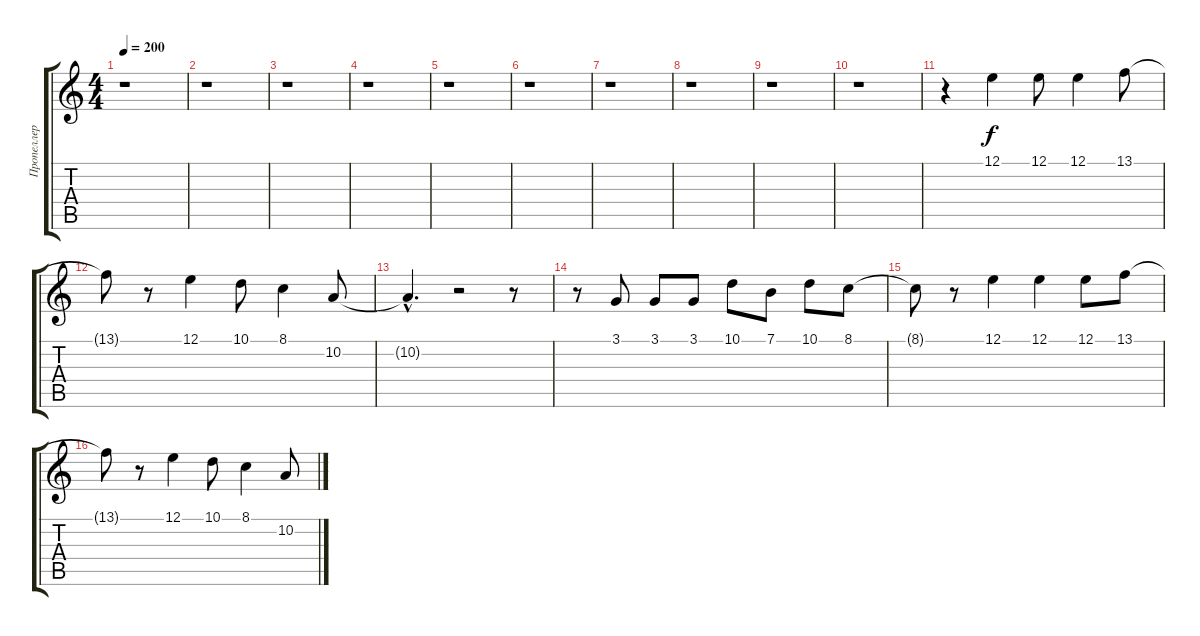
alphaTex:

\track ("Пропеллер" "Пропеллер") {instrument lead1square}
\staff {score tabs}
\tuning (E4 B3 G3 D3 A2 E2) {hide}
\ts (4 4)
\tempo 200
\clef g2
\ks c
r.1{dy f instrument lead1square} |
r.1 |
r.1 |
r.1 |
r.1 |
r.1 |
r.1 |
r.1 |
r.1 |
r.1 |
r.4 12.1.4 12.1.8 12.1.4 13.1.8 |
13.1{t}.8 r.8 12.1.4 10.1.8 8.1.4 10.2.8 |
10.2{hac t}.4{d} r.2 r.8 |
r.8 3.1.8 3.1.8 3.1.8 10.1.8 7.1.8 10.1.8 8.1.8 |
8.1{t}.8 r.8 12.1.4 12.1.4 12.1.8 13.1.8 |
13.1{t}.8 r.8 12.1.4 10.1.8 8.1.4 10.2.8
